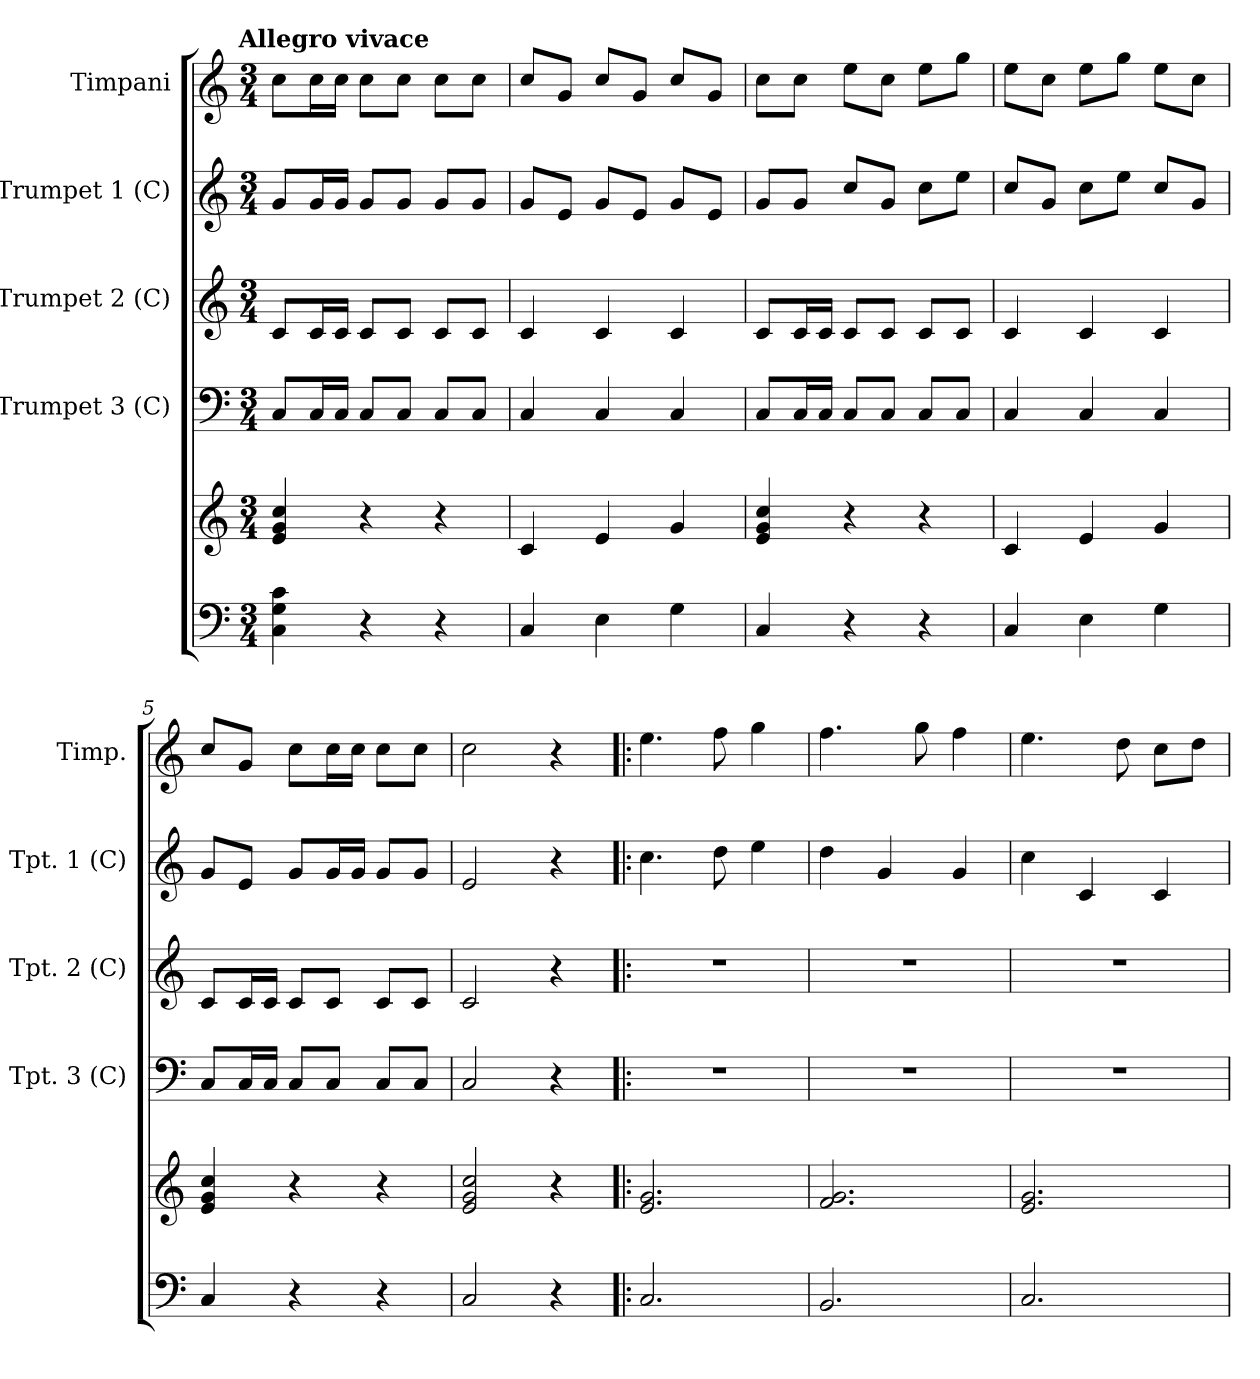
**kern	**kern	**kern	**kern	**kern	**kern
*part5	*part5	*part4	*part3	*part2	*part1
*staff6	*staff5	*staff4	*staff3	*staff2	*staff1
*	*	*I"Trumpet 3 (C)	*I"Trumpet 2 (C)	*I"Trumpet 1 (C)	*I"Timpani
*	*	*I'Tpt. 3 (C)	*I'Tpt. 2 (C)	*I'Tpt. 1 (C)	*I'Timp.
*clefF4	*clefG2	*clefF4	*clefG2	*clefG2	*clefG2
*k[]	*k[]	*k[]	*k[]	*k[]	*k[]
*C:	*C:	*C:	*C:	*C:	*C:
!!LO:TX:omd:t=Allegro vivace
*M3/4	*M3/4	*M3/4	*M3/4	*M3/4	*M3/4
*MM160	*MM160	*MM160	*MM160	*MM160	*MM160
=1	=1	=1	=1	=1	=1
4C 4G 4c	4e 4g 4cc	8C/L	8c/L	8g/L	8cc\L
.	.	16C/L	16c/L	16g/L	16cc\L
.	.	16C/JJ	16c/JJ	16g/JJ	16cc\JJ
4r	4r	8C/L	8c/L	8g/L	8cc\L
.	.	8C/J	8c/J	8g/J	8cc\J
4r	4r	8C/L	8c/L	8g/L	8cc\L
.	.	8C/J	8c/J	8g/J	8cc\J
=2	=2	=2	=2	=2	=2
4C/	4c/	4C/	4c/	8g/L	8cc/L
.	.	.	.	8e/J	8g/J
4E\	4e/	4C/	4c/	8g/L	8cc/L
.	.	.	.	8e/J	8g/J
4G\	4g/	4C/	4c/	8g/L	8cc/L
.	.	.	.	8e/J	8g/J
=3	=3	=3	=3	=3	=3
4C/	4e/ 4g/ 4cc/	8C/L	8c/L	8g/L	8cc\L
.	.	16C/L	16c/L	8g/J	8cc\J
.	.	16C/JJ	16c/JJ	.	.
4r	4r	8C/L	8c/L	8cc/L	8ee\L
.	.	8C/J	8c/J	8g/J	8cc\J
4r	4r	8C/L	8c/L	8cc\L	8ee\L
.	.	8C/J	8c/J	8ee\J	8gg\J
=4	=4	=4	=4	=4	=4
4C/	4c/	4C/	4c/	8cc/L	8ee\L
.	.	.	.	8g/J	8cc\J
4E\	4e/	4C/	4c/	8cc\L	8ee\L
.	.	.	.	8ee\J	8gg\J
4G\	4g/	4C/	4c/	8cc/L	8ee\L
.	.	.	.	8g/J	8cc\J
=5	=5	=5	=5	=5	=5
4C/	4e 4g 4cc	8C/L	8c/L	8g/L	8cc/L
.	.	16C/L	16c/L	8e/J	8g/J
.	.	16C/JJ	16c/JJ	.	.
4r	4r	8C/L	8c/L	8g/L	8cc\L
.	.	8C/J	8c/J	16g/L	16cc\L
.	.	.	.	16g/JJ	16cc\JJ
4r	4r	8C/L	8c/L	8g/L	8cc\L
.	.	8C/J	8c/J	8g/J	8cc\J
=6	=6	=6	=6	=6	=6
2C/	2e/ 2g/ 2cc/	2C/	2c/	2e/	2cc\
4r	4r	4r	4r	4r	4r
=7!|:	=7!|:	=7!|:	=7!|:	=7!|:	=7!|:
2.C/	2.e 2.g	2.r	2.r	4.cc\	4.ee\
.	.	.	.	8dd\	8ff\
.	.	.	.	4ee\	4gg\
=8	=8	=8	=8	=8	=8
2.BB/	2.f/ 2.g/	2.r	2.r	4dd\	4.ff\
.	.	.	.	4g/	.
.	.	.	.	.	8gg\
.	.	.	.	4g/	4ff\
=9	=9	=9	=9	=9	=9
2.C/	2.e/ 2.g/	2.r	2.r	4cc\	4.ee\
.	.	.	.	4c/	.
.	.	.	.	.	8dd\
.	.	.	.	4c/	8cc\L
.	.	.	.	.	8dd\J
=	=	=	=	=	=
*-	*-	*-	*-	*-	*-
